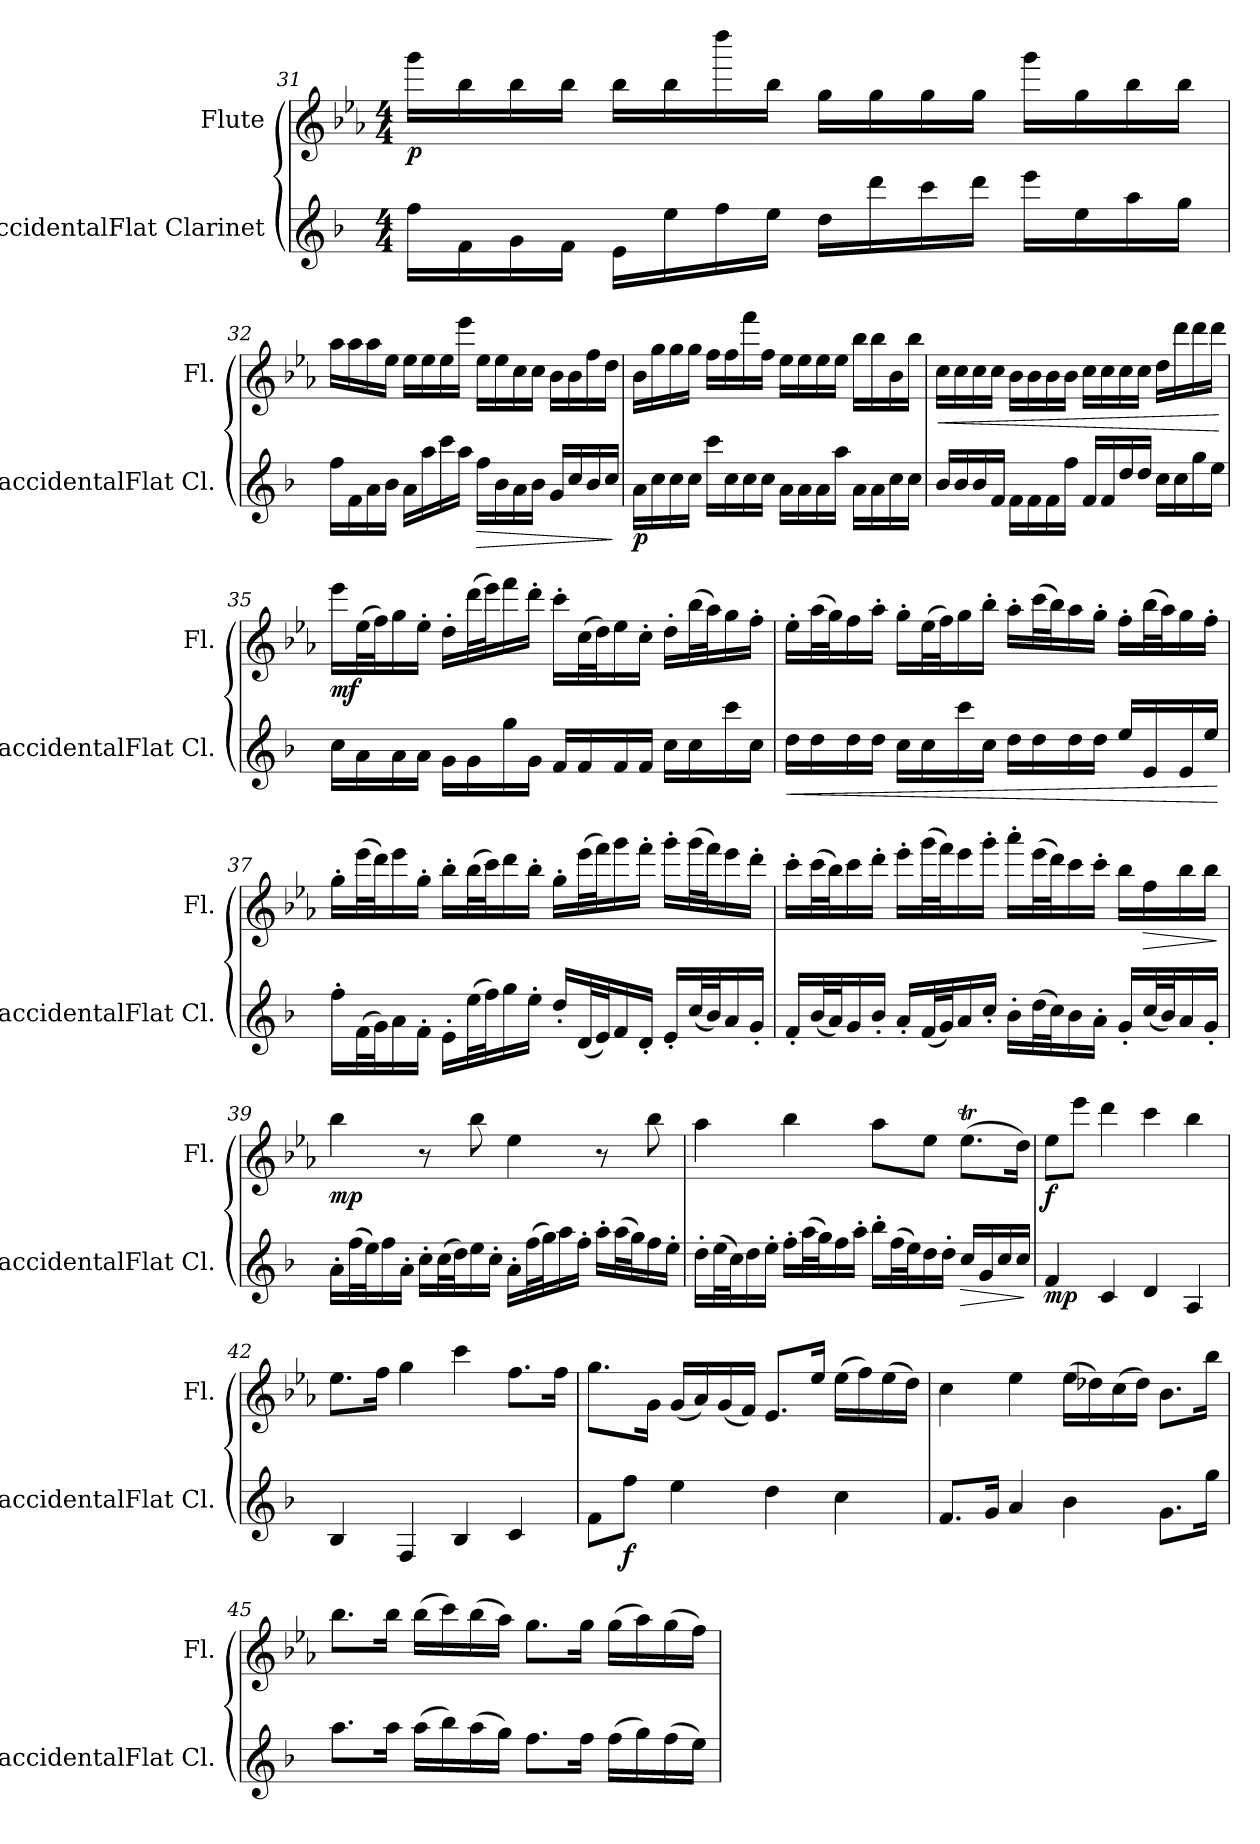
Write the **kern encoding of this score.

**kern	**dynam	**kern	**dynam
*part2	*part2	*part1	*part1
*staff2	*staff2	*staff1	*staff1
*I"BaccidentalFlat Clarinet	*	*I"Flute	*
*I'BaccidentalFlat Cl.	*	*I'Fl.	*
!!LO:LB:g=z
*clefG2	*	*clefG2	*
*ITrd1c2	*	*	*
*k[b-e-a-]	*	*k[b-e-a-]	*
*M4/4	*	*M4/4	*
=31	=31	=31	=31
!	!	!	!LO:DY:b
16ee-\LL	.	16ggg\LL	p
16e-\	.	16bb-\	.
16f\	.	16bb-\	.
16e-\JJ	.	16bb-\JJ	.
16d\LL	.	16bb-\LL	.
16dd\	.	16bb-\	.
16ee-\	.	16dddd\	.
16dd\JJ	.	16bb-\JJ	.
16cc\LL	.	16gg\LL	.
16ccc\	.	16gg\	.
16bb-\	.	16gg\	.
16ccc\JJ	.	16gg\JJ	.
16ddd\LL	.	16ggg\LL	.
16dd\	.	16gg\	.
16gg\	.	16bb-\	.
16ff\JJ	.	16bb-\JJ	.
=32	=32	=32	=32
16ee-\LL	.	16aa-\LL	.
16e-\	.	16aa-\	.
16g\	.	16aa-\	.
16a-\JJ	.	16ee-\JJ	.
16g\LL	.	16ee-\LL	.
16gg\	.	16ee-\	.
16bb-\	.	16ee-\	.
16gg\JJ	.	16eee-\JJ	.
!	!LO:HP:b	!	!
16ee-\LL	>	16ee-\LL	.
16a-\	.	16ee-\	.
16g\	.	16cc\	.
16a-\JJ	.	16cc\JJ	.
16f/LL	.	16b-\LL	.
16b-/	.	16b-\	.
16a-/	.	16ff\	.
16b-/JJ	.	16dd\JJ	.
.	]	.	.
!!LO:LB:g=z
=33	=33	=33	=33
!	!LO:DY:b	!	!
16g\LL	p	16b-\LL	.
16b-\	.	16gg\	.
16b-\	.	16gg\	.
16b-\JJ	.	16gg\JJ	.
16bb-\LL	.	16ff\LL	.
16b-\	.	16ff\	.
16b-\	.	16fff\	.
16b-\JJ	.	16ff\JJ	.
16g\LL	.	16ee-\LL	.
16g\	.	16ee-\	.
16g\	.	16ee-\	.
16gg\JJ	.	16ee-\JJ	.
16g\LL	.	16bb-\LL	.
16g\	.	16bb-\	.
16b-\	.	16b-\	.
16b-\JJ	.	16bb-\JJ	.
=34	=34	=34	=34
!	!	!	!LO:HP:b
16a-/LL	.	16cc\LL	<
16a-/	.	16cc\	.
16a-/	.	16cc\	.
16e-/JJ	.	16cc\JJ	.
16e-\LL	.	16b-\LL	.
16e-\	.	16b-\	.
16e-\	.	16b-\	.
16ee-\JJ	.	16b-\JJ	.
16e-/LL	.	16cc\LL	.
16e-/	.	16cc\	.
16cc/	.	16cc\	.
16cc/JJ	.	16cc\JJ	.
16b-\LL	.	16dd\LL	.
16b-\	.	16ddd\	.
16ff\	.	16ddd\	.
16dd\JJ	.	16ddd\JJ	.
.	.	.	[
!!LO:PB:g=z
=35	=35	=35	=35
!	!	!	!LO:DY:b
16b-\LL	.	16eee-\LL	mf
16g\	.	(32ee-\L	.
.	.	32ff\J)	.
16g\	.	16gg\	.
16g\JJ	.	16ee-'\JJ	.
16f\LL	.	16dd'\LL	.
16f\	.	(32ddd\L	.
.	.	32eee-\J)	.
16ff\	.	16fff\	.
16f\JJ	.	16ddd'\JJ	.
16e-/LL	.	16ccc'\LL	.
16e-/	.	(32cc\L	.
.	.	32dd\J)	.
16e-/	.	16ee-\	.
16e-/JJ	.	16cc'\JJ	.
16b-\LL	.	16dd'\LL	.
16b-\	.	(32bb-\L	.
.	.	32aa-\J)	.
16bb-\	.	16gg\	.
16b-\JJ	.	16ff'\JJ	.
=36	=36	=36	=36
!	!LO:HP:b	!	!
16cc\LL	<	16ee-'\LL	.
16cc\	.	(32aa-\L	.
.	.	32gg\J)	.
16cc\	.	16ff\	.
16cc\JJ	.	16aa-'\JJ	.
16b-\LL	.	16gg'\LL	.
16b-\	.	(32ee-\L	.
.	.	32ff\J)	.
16bb-\	.	16gg\	.
16b-\JJ	.	16bb-'\JJ	.
16cc\LL	.	16aa-'\LL	.
16cc\	.	(32ccc\L	.
.	.	32bb-\J)	.
16cc\	.	16aa-\	.
16cc\JJ	.	16gg'\JJ	.
16dd/LL	.	16ff'\LL	.
16d/	.	(32bb-\L	.
.	.	32aa-\J)	.
16d/	.	16gg\	.
16dd/JJ	.	16ff'\JJ	.
.	[	.	.
!!LO:LB:g=z
=37	=37	=37	=37
16ee-'\LL	.	16gg'\LL	.
(32e-\L	.	(32eee-\L	.
32f\J)	.	32ddd\J)	.
16g\	.	16eee-\	.
16e-'\JJ	.	16gg'\JJ	.
16d'\LL	.	16bb-'\LL	.
(32dd\L	.	(32bb-\L	.
32ee-\J)	.	32ccc\J)	.
16ff\	.	16ddd\	.
16dd'\JJ	.	16bb-'\JJ	.
16cc'/LL	.	16gg'\LL	.
(32c/L	.	(32eee-\L	.
32d/J)	.	32fff\J)	.
16e-/	.	16ggg\	.
16c'/JJ	.	16fff'\JJ	.
16d'/LL	.	16ggg'\LL	.
(32b-/L	.	(32ggg\L	.
32a-/J)	.	32fff\J)	.
16g/	.	16eee-\	.
16f'/JJ	.	16ddd'\JJ	.
!!LO:LB:g=z
=38	=38	=38	=38
16e-'/LL	.	16ccc'\LL	.
(32a-/L	.	(32ccc\L	.
32g/J)	.	32bb-\J)	.
16f/	.	16ccc\	.
16a-'/JJ	.	16ddd'\JJ	.
16g'/LL	.	16eee-'\LL	.
(32e-/L	.	(32ggg\L	.
32f/J)	.	32fff\J)	.
16g/	.	16eee-\	.
16b-'/JJ	.	16ggg'\JJ	.
16a-'\LL	.	16aaa-'\LL	.
(32cc\L	.	(32eee-\L	.
32b-\J)	.	32ddd\J)	.
16a-\	.	16ccc\	.
16g'\JJ	.	16ccc'\JJ	.
16f'/LL	.	16bb-\LL	.
!	!	!	!LO:HP:b
(32b-/L	.	16ff\	>
32a-/J)	.	.	.
16g/	.	16bb-\	.
16f'/JJ	.	16bb-\JJ	.
.	.	.	]
!!LO:LB:g=z
=39	=39	=39	=39
!	!	!	!LO:DY:b
16g'\LL	.	4bb-\	mp
(32ee-\L	.	.	.
32dd\J)	.	.	.
16ee-\	.	.	.
16g'\JJ	.	.	.
16b-'\LL	.	8r	.
(32b-\L	.	.	.
32cc\J)	.	.	.
16dd\	.	8bb-\	.
16b-'\JJ	.	.	.
16g'\LL	.	4ee-\	.
(32ee-\L	.	.	.
32ff\J)	.	.	.
16gg\	.	.	.
16ee-'\JJ	.	.	.
16gg'\LL	.	8r	.
(32gg\L	.	.	.
32ff\J)	.	.	.
16ee-\	.	8bb-\	.
16dd'\JJ	.	.	.
=40	=40	=40	=40
16cc'\LL	.	4aa-\	.
(32dd\L	.	.	.
32b-\J)	.	.	.
16cc\	.	.	.
16dd'\JJ	.	.	.
16ee-'\LL	.	4bb-\	.
(32gg\L	.	.	.
32ff\J)	.	.	.
16ee-\	.	.	.
16gg'\JJ	.	.	.
16aa-'\LL	.	8aa-\L	.
(32ee-\L	.	.	.
32dd\J)	.	.	.
16cc\	.	8ee-\J	.
16cc'\JJ	.	.	.
!	!LO:HP:b	!	!
16b-/LL	>	(8.ee-T\L	.
16f/	.	.	.
16b-/	.	.	.
16b-/JJ	.	16dd\Jk)	.
.	]	.	.
!!LO:LB:g=z
=41	=41	=41	=41
!	!LO:DY:b	!	!LO:DY:b
4e-/	mp	8ee-\L	f
.	.	8eee-\J	.
4B-/	.	4ddd\	.
4c/	.	4ccc\	.
4G/	.	4bb-\	.
=42	=42	=42	=42
4A-/	.	8.ee-\L	.
.	.	16ff\Jk	.
4E-/	.	4gg\	.
4A-/	.	4ccc\	.
4B-/	.	8.ff\L	.
.	.	16ff\Jk	.
=43	=43	=43	=43
8e-\L	.	8.gg\L	.
!	!LO:DY:b	!	!
8ee-\J	f	.	.
.	.	16g\Jk	.
4dd\	.	(16g/LL	.
.	.	16a-/)	.
.	.	(16g/	.
.	.	16f/JJ)	.
4cc\	.	8.e-/L	.
.	.	16ee-/Jk	.
4b-\	.	(16ee-\LL	.
.	.	16ff\)	.
.	.	(16ee-\	.
.	.	16dd\JJ)	.
=44	=44	=44	=44
8.e-/L	.	4cc\	.
16f/Jk	.	.	.
4g/	.	4ee-\	.
4a-\	.	(16ee-\LL	.
.	.	16dd-X\)	.
.	.	(16cc\	.
.	.	16dd-\JJ)	.
8.f\L	.	8.b-\L	.
16ff\Jk	.	16bb-\Jk	.
!!LO:LB:g=z
=45	=45	=45	=45
8.gg\L	.	8.bb-\L	.
16gg\Jk	.	16bb-\Jk	.
(16gg\LL	.	(16bb-\LL	.
16aa-\)	.	16ccc\)	.
(16gg\	.	(16bb-\	.
16ff\JJ)	.	16aa-\JJ)	.
8.ee-\L	.	8.gg\L	.
16ee-\Jk	.	16gg\Jk	.
(16ee-\LL	.	(16gg\LL	.
16ff\)	.	16aa-\)	.
(16ee-\	.	(16gg\	.
16dd\JJ)	.	16ff\JJ)	.
=	=	=	=
*-	*-	*-	*-
